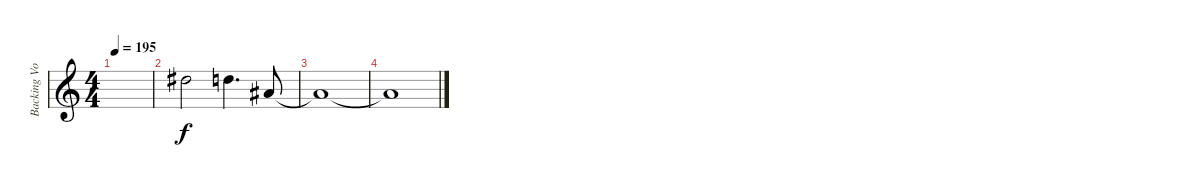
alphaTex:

\track ("Backing Vocals" "Backing Vo") {instrument distortionguitar}
\staff {score}
\tuning (Eb4 Bb3 Gb3 Db3 Ab2 Eb2) {hide}
\ts (4 4)
\tempo 195
\clef g2
\ks c
|
5.2.2 4.2.4{d} 0.2.8 |
0.2{t}.1 |
0.2{t}.1
